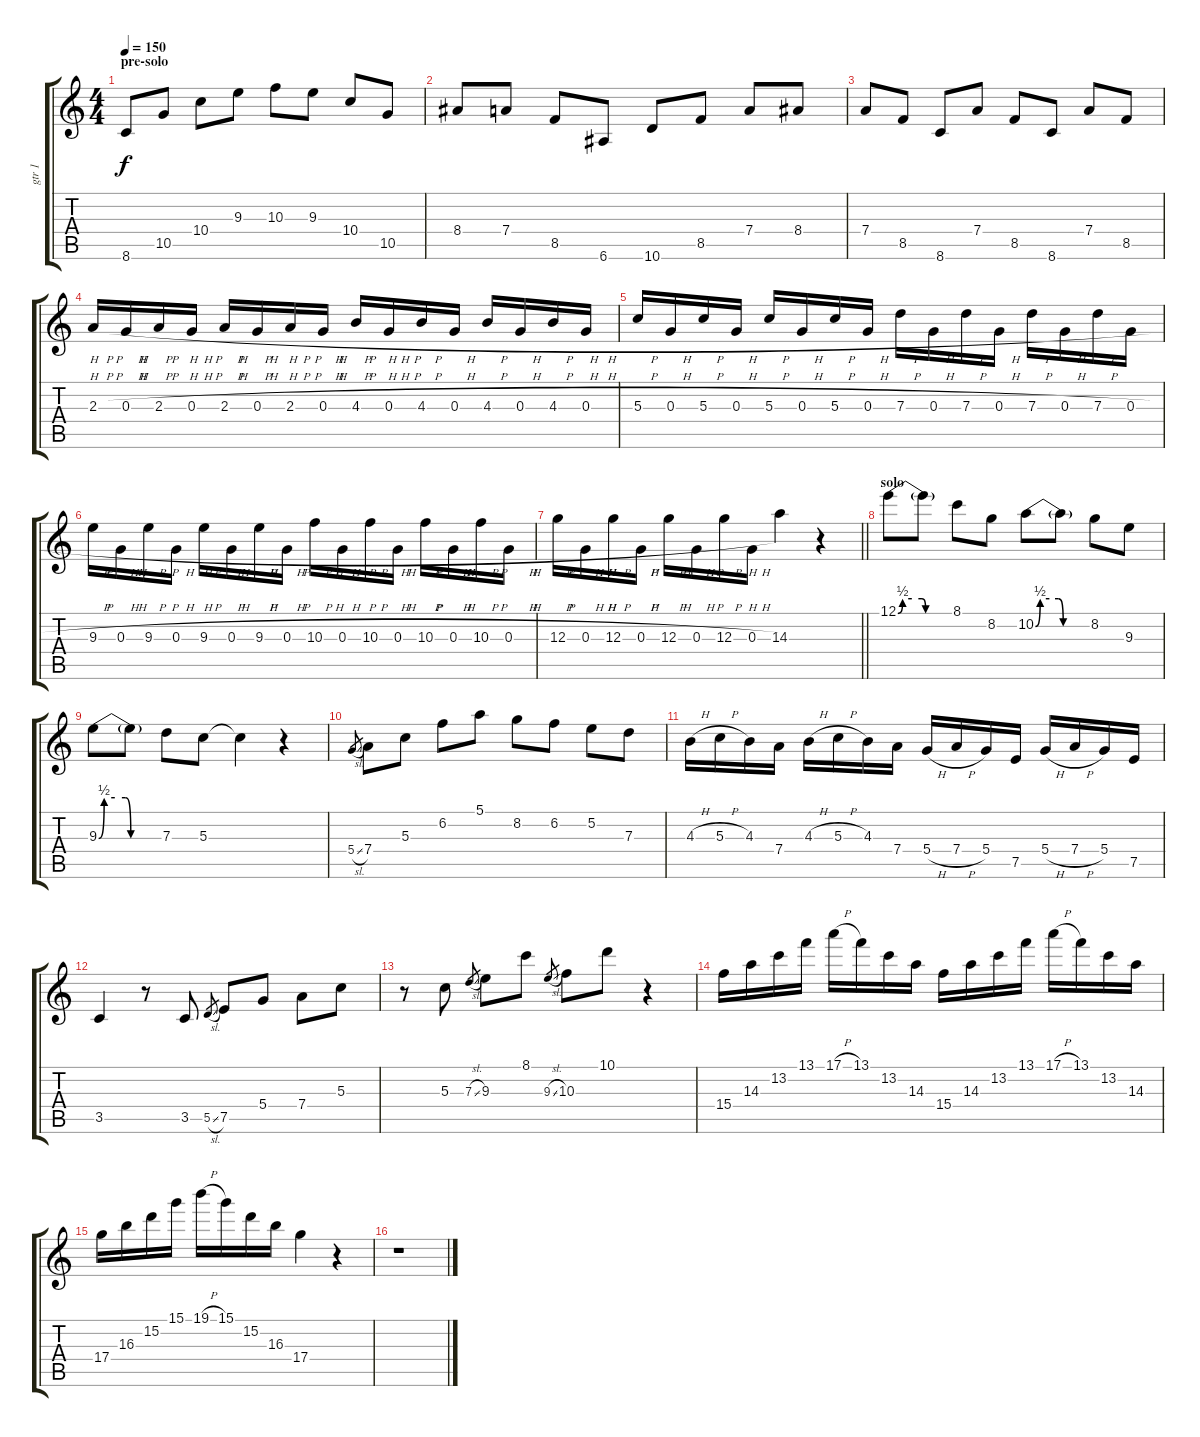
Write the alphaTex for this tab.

\track ("gtr 1" "gtr 1") {instrument distortionguitar}
\staff {score tabs}
\tuning (E4 B3 G3 D3 A2 E2) {hide}
\ts (4 4)
\section ("" "pre-solo")
\tempo 150
\clef g2
\ks c
8.6.8{dy f} 10.5.8 10.4.8 9.3.8 10.3.8 9.3.8 10.4.8 10.5.8 |
8.4.8 7.4.8 8.5.8 6.6.8 10.6.8 8.5.8 7.4.8 8.4.8 |
7.4.8 8.5.8 8.6.8 7.4.8 8.5.8 8.6.8 7.4.8 8.5.8 |
2.3{h}.16 0.3{h}.16 2.3{h}.16 0.3{h}.16 2.3{h}.16 0.3{h}.16 2.3{h}.16 0.3{h}.16 4.3{h}.16 0.3{h}.16 4.3{h}.16 0.3{h}.16 4.3{h}.16 0.3{h}.16 4.3{h}.16 0.3{h}.16 |
5.3{h}.16 0.3{h}.16 5.3{h}.16 0.3{h}.16 5.3{h}.16 0.3{h}.16 5.3{h}.16 0.3{h}.16 7.3{h}.16 0.3{h}.16 7.3{h}.16 0.3{h}.16 7.3{h}.16 0.3{h}.16 7.3{h}.16 0.3{h}.16 |
9.3{h}.16 0.3{h}.16 9.3{h}.16 0.3{h}.16 9.3{h}.16 0.3{h}.16 9.3{h}.16 0.3{h}.16 10.3{h}.16 0.3{h}.16 10.3{h}.16 0.3{h}.16 10.3{h}.16 0.3{h}.16 10.3{h}.16 0.3{h}.16 |
\barLineRight lightlight
12.3{h}.16 0.3{h}.16 12.3{h}.16 0.3{h}.16 12.3{h}.16 0.3{h}.16 12.3{h}.16 0.3{h}.16 14.3.4 r.4 |
\section ("" "solo")
12.1{be (custom 0 0 5 2 15 2 26 2 30 0 45 0 60 0)}.8 12.1{t}.8 8.1.8 8.2.8 10.2{be (custom 0 0 5 2 15 2 25 2 30 0 45 0 60 0)}.8 10.2{t}.8 8.2.8 9.3.8 |
9.3{be (custom 0 0 5 2 15 2 25 2 30 0 45 0 60 0)}.8 9.3{t}.8 7.3.8 5.3.8 5.3{t}.4 r.4 |
5.4{sl}.8{gr} 7.4.8 5.3.8 6.2.8 5.1.8 8.2.8 6.2.8 5.2.8 7.3.8 |
4.3{h}.16 5.3{h}.16 4.3.16 7.4.16 4.3{h}.16 5.3{h}.16 4.3.16 7.4.16 5.4{h}.16 7.4{h}.16 5.4.16 7.5.16 5.4{h}.16 7.4{h}.16 5.4.16 7.5.16 |
3.5.4 r.8 3.5.8 5.5{sl}.8{gr} 7.5.8 5.4.8 7.4.8 5.3.8 |
r.8 5.3.8 7.3{sl}.8{gr} 9.3.8 8.1.8 9.3{sl}.8{gr} 10.3.8 10.1.8 r.4 |
15.4.16 14.3.16 13.2.16 13.1.16 17.1{h}.16 13.1.16 13.2.16 14.3.16 15.4.16 14.3.16 13.2.16 13.1.16 17.1{h}.16 13.1.16 13.2.16 14.3.16 |
17.4.16 16.3.16 15.2.16 15.1.16 19.1{h}.16 15.1.16 15.2.16 16.3.16 17.4.4 r.4 |
r.1
